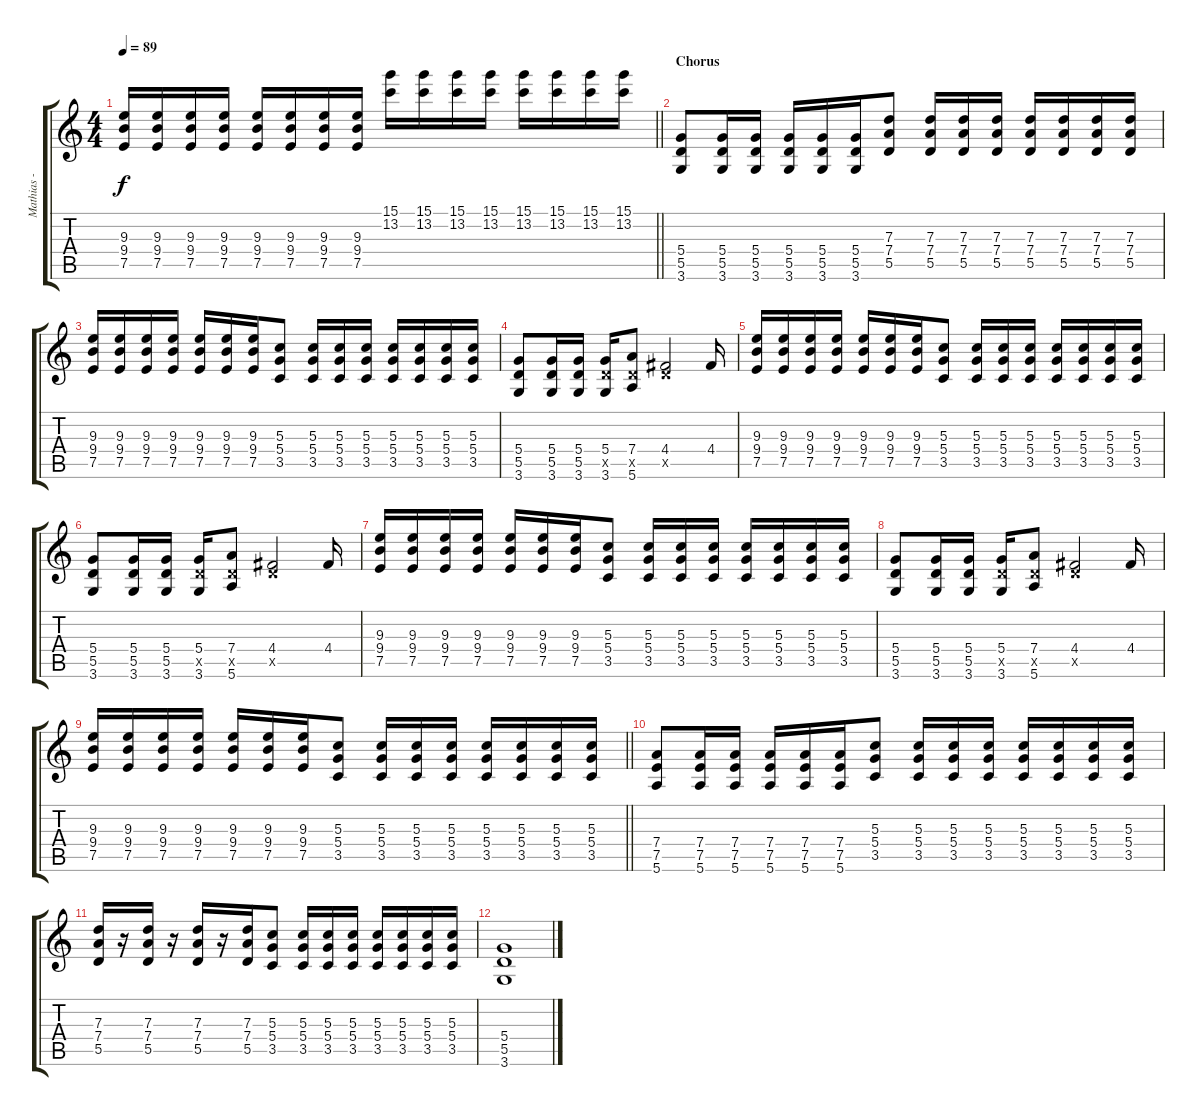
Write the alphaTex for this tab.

\track ("Mathias - Left Guitar" "Mathias - ") {instrument distortionguitar}
\staff {score tabs}
\tuning (E4 B3 G3 D3 A2 E2) {hide}
\ts (4 4)
\tempo 89
\clef g2
\barLineRight lightlight
\ks c
(9.3 9.4 7.5).16{dy f} (9.3 9.4 7.5).16 (9.3 9.4 7.5).16 (9.3 9.4 7.5).16 (9.3 9.4 7.5).16 (9.3 9.4 7.5).16 (9.3 9.4 7.5).16 (9.3 9.4 7.5).16 (15.1 13.2).16 (15.1 13.2).16 (15.1 13.2).16 (15.1 13.2).16 (15.1 13.2).16 (15.1 13.2).16 (15.1 13.2).16 (15.1 13.2).16 |
\section ("" "Chorus")
(5.4 5.5 3.6).8 (5.4 5.5 3.6).16 (5.4 5.5 3.6).16 (5.4 5.5 3.6).16 (5.4 5.5 3.6).16 (5.4 5.5 3.6).16 (7.3 7.4 5.5).8 (7.3 7.4 5.5).16 (7.3 7.4 5.5).16 (7.3 7.4 5.5).16 (7.3 7.4 5.5).16 (7.3 7.4 5.5).16 (7.3 7.4 5.5).16 (7.3 7.4 5.5).16 |
(9.3 9.4 7.5).16 (9.3 9.4 7.5).16 (9.3 9.4 7.5).16 (9.3 9.4 7.5).16 (9.3 9.4 7.5).16 (9.3 9.4 7.5).16 (9.3 9.4 7.5).16 (5.3 5.4 3.5).8 (5.3 5.4 3.5).16 (5.3 5.4 3.5).16 (5.3 5.4 3.5).16 (5.3 5.4 3.5).16 (5.3 5.4 3.5).16 (5.3 5.4 3.5).16 (5.3 5.4 3.5).16 |
(5.4 5.5 3.6).8 (5.4 5.5 3.6).16 (5.4 5.5 3.6).16 (5.4 5.5{x} 3.6).16 (7.4 5.5{x} 5.6).8 (4.4 5.5{x}).2 4.4.16 |
(9.3 9.4 7.5).16 (9.3 9.4 7.5).16 (9.3 9.4 7.5).16 (9.3 9.4 7.5).16 (9.3 9.4 7.5).16 (9.3 9.4 7.5).16 (9.3 9.4 7.5).16 (5.3 5.4 3.5).8 (5.3 5.4 3.5).16 (5.3 5.4 3.5).16 (5.3 5.4 3.5).16 (5.3 5.4 3.5).16 (5.3 5.4 3.5).16 (5.3 5.4 3.5).16 (5.3 5.4 3.5).16 |
(5.4 5.5 3.6).8 (5.4 5.5 3.6).16 (5.4 5.5 3.6).16 (5.4 5.5{x} 3.6).16 (7.4 5.5{x} 5.6).8 (4.4 5.5{x}).2 4.4.16 |
(9.3 9.4 7.5).16 (9.3 9.4 7.5).16 (9.3 9.4 7.5).16 (9.3 9.4 7.5).16 (9.3 9.4 7.5).16 (9.3 9.4 7.5).16 (9.3 9.4 7.5).16 (5.3 5.4 3.5).8 (5.3 5.4 3.5).16 (5.3 5.4 3.5).16 (5.3 5.4 3.5).16 (5.3 5.4 3.5).16 (5.3 5.4 3.5).16 (5.3 5.4 3.5).16 (5.3 5.4 3.5).16 |
(5.4 5.5 3.6).8 (5.4 5.5 3.6).16 (5.4 5.5 3.6).16 (5.4 5.5{x} 3.6).16 (7.4 5.5{x} 5.6).8 (4.4 5.5{x}).2 4.4.16 |
\barLineRight lightlight
(9.3 9.4 7.5).16 (9.3 9.4 7.5).16 (9.3 9.4 7.5).16 (9.3 9.4 7.5).16 (9.3 9.4 7.5).16 (9.3 9.4 7.5).16 (9.3 9.4 7.5).16 (5.3 5.4 3.5).8 (5.3 5.4 3.5).16 (5.3 5.4 3.5).16 (5.3 5.4 3.5).16 (5.3 5.4 3.5).16 (5.3 5.4 3.5).16 (5.3 5.4 3.5).16 (5.3 5.4 3.5).16 |
(7.4 7.5 5.6).8 (7.4 7.5 5.6).16 (7.4 7.5 5.6).16 (7.4 7.5 5.6).16 (7.4 7.5 5.6).16 (7.4 7.5 5.6).16 (5.3 5.4 3.5).8 (5.3 5.4 3.5).16 (5.3 5.4 3.5).16 (5.3 5.4 3.5).16 (5.3 5.4 3.5).16 (5.3 5.4 3.5).16 (5.3 5.4 3.5).16 (5.3 5.4 3.5).16 |
(7.3 7.4 5.5).16 r.16 (7.3 7.4 5.5).16 r.16 (7.3 7.4 5.5).16 r.16 (7.3 7.4 5.5).16 (5.3 5.4 3.5).8 (5.3 5.4 3.5).16 (5.3 5.4 3.5).16 (5.3 5.4 3.5).16 (5.3 5.4 3.5).16 (5.3 5.4 3.5).16 (5.3 5.4 3.5).16 (5.3 5.4 3.5).16 |
(5.4 5.5 3.6).1
